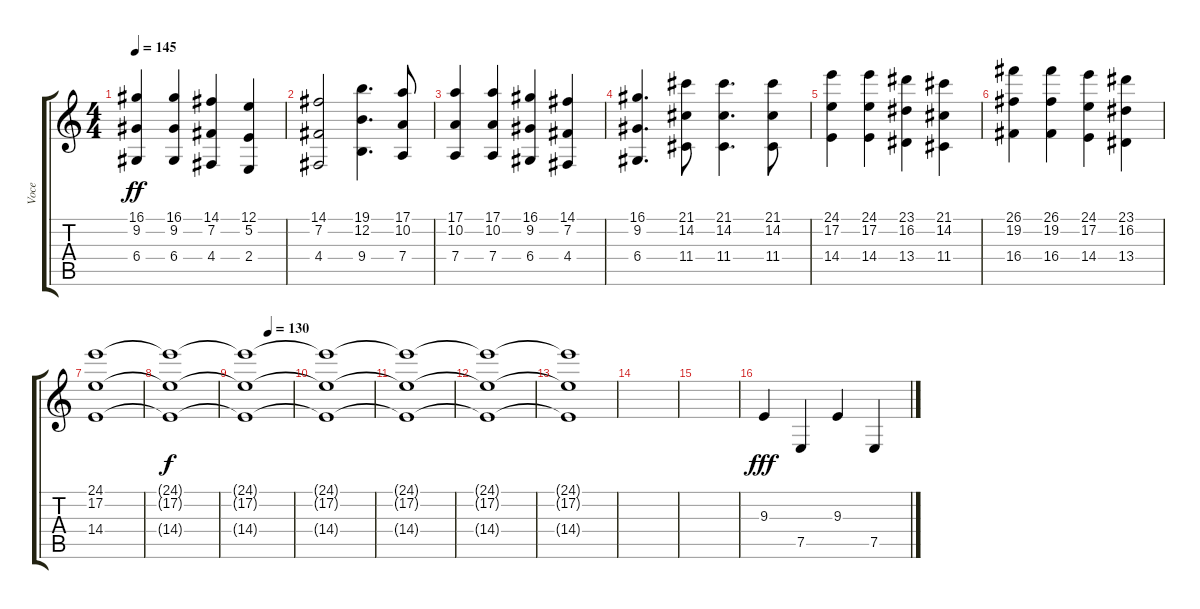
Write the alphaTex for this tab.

\track ("Voce" "Voce") {instrument lead6voice}
\staff {score tabs}
\tuning (E4 B3 G3 D3 A2 E2) {hide}
\ts (4 4)
\tempo 145
\clef g2
\ks c
(16.1 9.2 6.4).4{dy ff} (16.1 9.2 6.4).4 (14.1 7.2 4.4).4 (12.1 5.2 2.4).4 |
(14.1 7.2 4.4).2 (19.1 12.2 9.4).4{d} (17.1 10.2 7.4).8 |
(17.1 10.2 7.4).4 (17.1 10.2 7.4).4 (16.1 9.2 6.4).4 (14.1 7.2 4.4).4 |
(16.1 9.2 6.4).4{d} (21.1 14.2 11.4).8 (21.1 14.2 11.4).4{d} (21.1 14.2 11.4).8 |
(24.1 17.2 14.4).4 (24.1 17.2 14.4).4 (23.1 16.2 13.4).4 (21.1 14.2 11.4).4 |
(26.1 19.2 16.4).4 (26.1 19.2 16.4).4 (24.1 17.2 14.4).4 (23.1 16.2 13.4).4 |
(24.1 17.2 14.4).1 |
(24.1{t} 17.2{t} 14.4{t}).1{dy f} |
\tempo (130 0.5)
(24.1{t} 17.2{t} 14.4{t}).1 |
(24.1{t} 17.2{t} 14.4{t}).1 |
(24.1{t} 17.2{t} 14.4{t}).1 |
(24.1{t} 17.2{t} 14.4{t}).1 |
(24.1{t} 17.2{t} 14.4{t}).1 |
|
|
9.3.4{dy fff instrument timpani} 7.5.4 9.3.4 7.5.4
